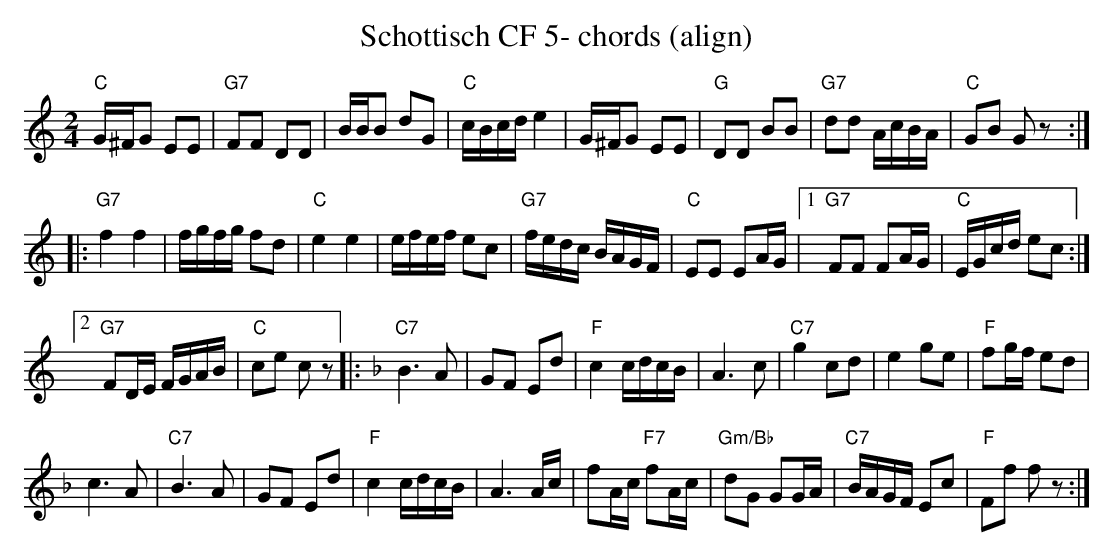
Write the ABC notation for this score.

X:1
T:Schottisch CF 5- chords (align)
M:2/4
L:1/16
K:Cmaj%%MIDI gchordon
"C"G^FG2 E2E2 | "G7"F2F2 D2D2 | BBB2 d2G2 | "C"cBcd e4 | G^FG2 E2E2 | "G"D2D2 B2B2 | "G7"d2d2 AcBA | \
"C"G2B2 G2z2 ::
 "G7"f4f4 | fgfg f2d2 | "C"e4e4 | efef e2c2 | "G7"fedc BAGF | "C"E2E2 E2AG |1 \
"G7"F2F2 F2AG | "C"EGcd e2c2 :|2
 "G7"F2DE FGAB | "C"c2e2 c2z2 |: [K:Fmaj] "C7"B6A2 | G2F2 E2d2 | "F"c4 cdcB | \
A6c2 | "C7"g4 c2d2 | e4 g2e2 | "F"f2gf e2d2 |
 c6A2 | "C7"B6A2 | G2F2 E2d2 | \
"F"c4 cdcB | A6Ac | f2Ac "F7"f2Ac | "Gm/Bb"d2G2 G2GA | "C7"BAGF E2c2 | "F"F2f2 f2z2 :|
